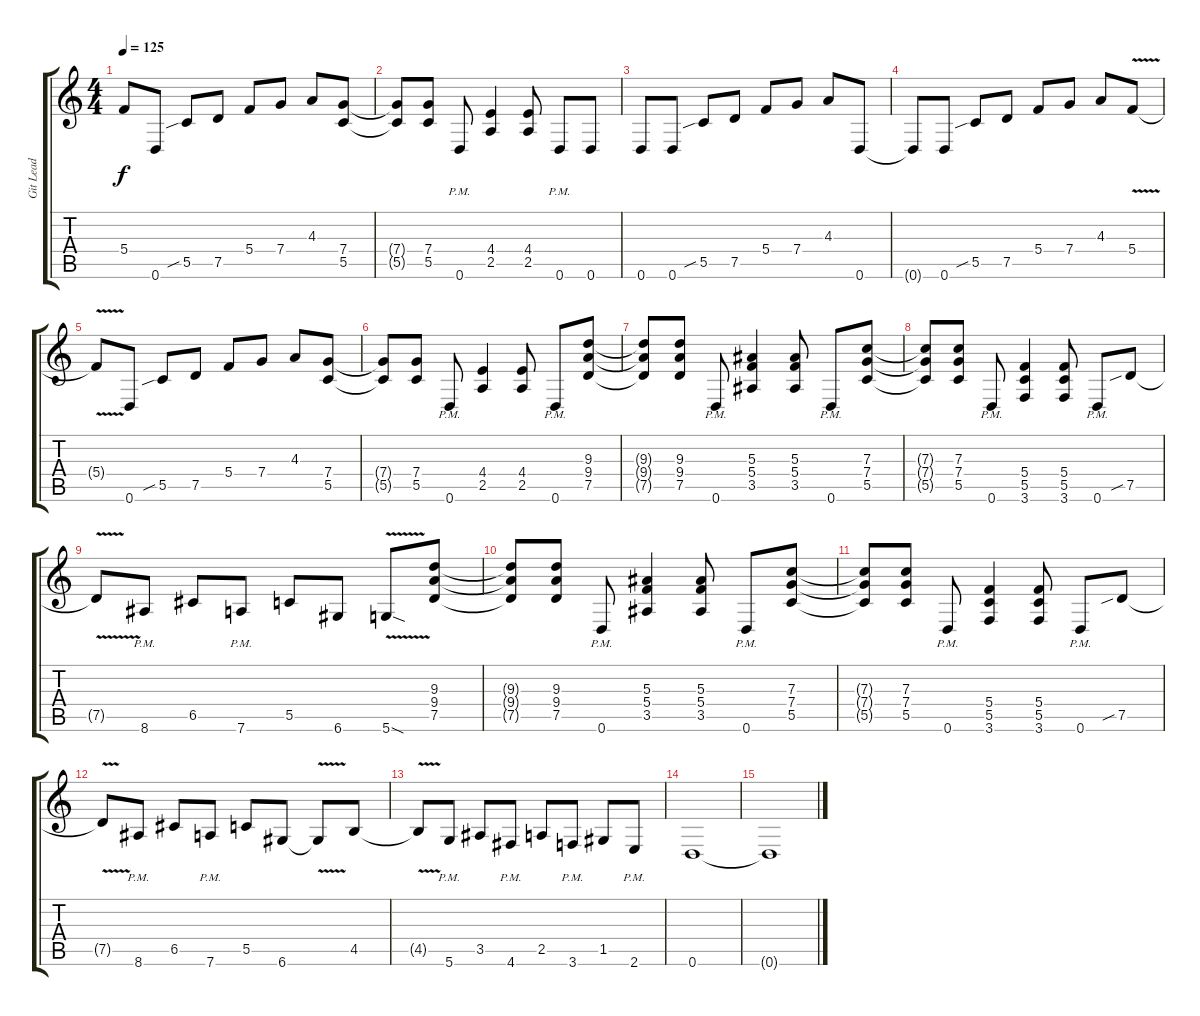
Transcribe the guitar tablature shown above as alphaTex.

\track ("Git Lead" "Git Lead") {instrument distortionguitar}
\staff {score tabs}
\tuning (D4 A3 F3 C3 G2 D2) {hide}
\ts (4 4)
\tempo 125
\clef g2
\ks c
5.4{t}.8{dy f} 0.6.8 5.5{sib}.8 7.5.8 5.4.8 7.4.8 4.3.8 (7.4 5.5).8 |
(7.4{t} 5.5{t}).8 (7.4 5.5).8 0.6{pm}.8 (4.4 2.5).4 (4.4 2.5).8 0.6{pm}.8 0.6.8 |
0.6.8 0.6.8 5.5{sib}.8 7.5.8 5.4.8 7.4.8 4.3.8 0.6.8 |
0.6{t}.8 0.6.8 5.5{sib}.8 7.5.8 5.4.8 7.4.8 4.3.8 5.4{v}.8 |
5.4{t}.8 0.6.8 5.5{sib}.8 7.5.8 5.4.8 7.4.8 4.3.8 (7.4 5.5).8 |
(7.4{t} 5.5{t}).8 (7.4 5.5).8 0.6{pm}.8 (4.4 2.5).4 (4.4 2.5).8 0.6{pm}.8 (9.3 9.4 7.5).8 |
(9.3{t} 9.4{t} 7.5{t}).8 (9.3 9.4 7.5).8 0.6{pm}.8 (5.3 5.4 3.5).4 (5.3 5.4 3.5).8 0.6{pm}.8 (7.3 7.4 5.5).8 |
(7.3{t} 7.4{t} 5.5{t}).8 (7.3 7.4 5.5).8 0.6{pm}.8 (5.4 5.5 3.6).4 (5.4 5.5 3.6).8 0.6{pm}.8 7.5{sib}.8 |
7.5{v t}.8 8.6{pm}.8 6.5.8 7.6{pm}.8 5.5.8 6.6.8 5.6{v sod}.8 (9.3 9.4 7.5).8 |
(9.3{t} 9.4{t} 7.5{t}).8 (9.3 9.4 7.5).8 0.6{pm}.8 (5.3 5.4 3.5).4 (5.3 5.4 3.5).8 0.6{pm}.8 (7.3 7.4 5.5).8 |
(7.3{t} 7.4{t} 5.5{t}).8 (7.3 7.4 5.5).8 0.6{pm}.8 (5.4 5.5 3.6).4 (5.4 5.5 3.6).8 0.6{pm}.8 7.5{sib}.8 |
7.5{v t}.8 8.6{pm}.8 6.5.8 7.6{pm}.8 5.5.8 6.6.8 6.6{v t}.8 4.5.8 |
4.5{v t}.8 5.6{pm}.8 3.5.8 4.6{pm}.8 2.5.8 3.6{pm}.8 1.5.8 2.6{pm}.8 |
0.6.1 |
0.6{t}.1
